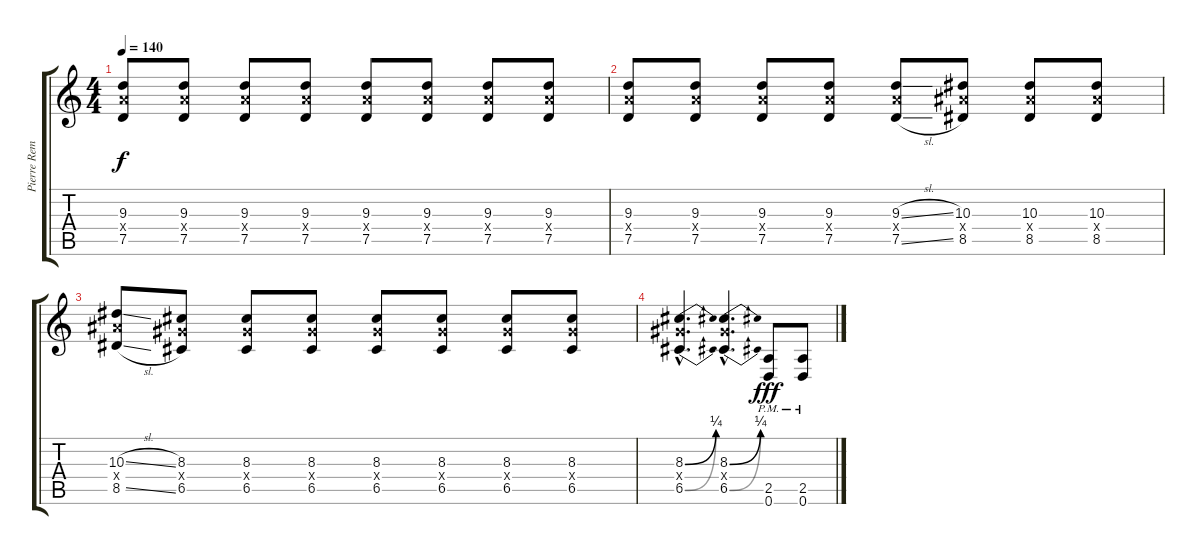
\track ("Pierre Remillard" "Pierre Rem") {instrument distortionguitar}
\staff {score tabs}
\tuning (D4 A3 F3 C3 G2 D2) {hide}
\ts (4 4)
\tempo 140
\clef g2
\ks c
(9.3 9.4{x} 7.5).8{dy f} (9.3 9.4{x} 7.5).8 (9.3 9.4{x} 7.5).8 (9.3 9.4{x} 7.5).8 (9.3 9.4{x} 7.5).8 (9.3 9.4{x} 7.5).8 (9.3 9.4{x} 7.5).8 (9.3 9.4{x} 7.5).8 |
(9.3 9.4{x} 7.5).8 (9.3 9.4{x} 7.5).8 (9.3 9.4{x} 7.5).8 (9.3 9.4{x} 7.5).8 (9.3{sl} 9.4{x} 7.5{sl}).8 (10.3 10.4{x} 8.5).8 (10.3 10.4{x} 8.5).8 (10.3 10.4{x} 8.5).8 |
(10.3{sl} 10.4{x} 8.5{sl}).8 (8.3 8.4{x} 6.5).8 (8.3 8.4{x} 6.5).8 (8.3 8.4{x} 6.5).8 (8.3 8.4{x} 6.5).8 (8.3 8.4{x} 6.5).8 (8.3 8.4{x} 6.5).8 (8.3 8.4{x} 6.5).8 |
(8.3{be (bend 0 0 60 1) hac} 8.4{hac x} 6.5{be (bend 0 0 60 1) hac}).4{d} (8.3{be (bend 0 0 60 1) hac} 8.4{hac x} 6.5{be (bend 0 0 60 1) hac}).4{d} (2.5{pm} 0.6{pm}).8{dy fff} (2.5{pm} 0.6{pm}).8
